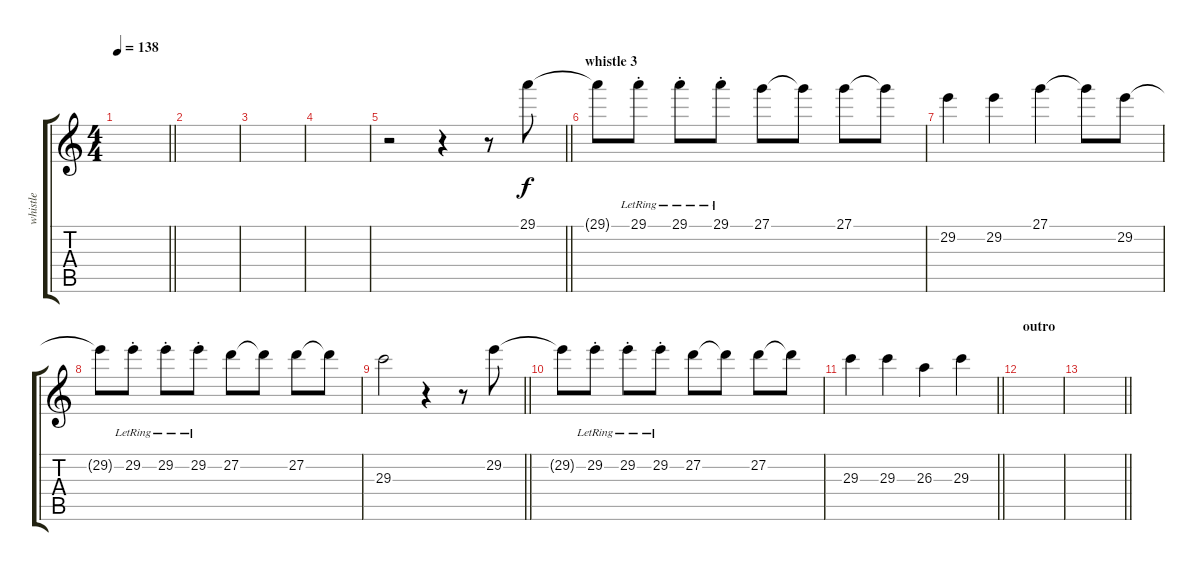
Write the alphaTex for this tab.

\track ("whistle" "whistle") {instrument ocarina}
\staff {score tabs}
\tuning (E4 B3 G3 D3 A2 E2) {hide}
\ts (4 4)
\tempo 138
\clef g2
\barLineRight lightlight
\ks c
|
|
|
|
\barLineRight lightlight
r.2 r.4 r.8 29.1.8 |
\section ("" "whistle 3")
29.1{t}.8 29.1{st lr}.8 29.1{st lr}.8 29.1{st lr}.8 27.1.8 27.1{t}.8 27.1.8 27.1{t}.8 |
29.2.4 29.2.4 27.1.4 27.1{t}.8 29.2.8 |
29.2{t}.8 29.2{st lr}.8 29.2{st lr}.8 29.2{st lr}.8 27.2.8 27.2{t}.8 27.2.8 27.2{t}.8 |
\barLineRight lightlight
29.3.2 r.4 r.8 29.2.8 |
29.2{t}.8 29.2{st lr}.8 29.2{st lr}.8 29.2{st lr}.8 27.2.8 27.2{t}.8 27.2.8 27.2{t}.8 |
\barLineRight lightlight
29.3.4 29.3.4 26.3.4 29.3.4 |
\section ("" "outro")
|
\barLineRight lightlight
